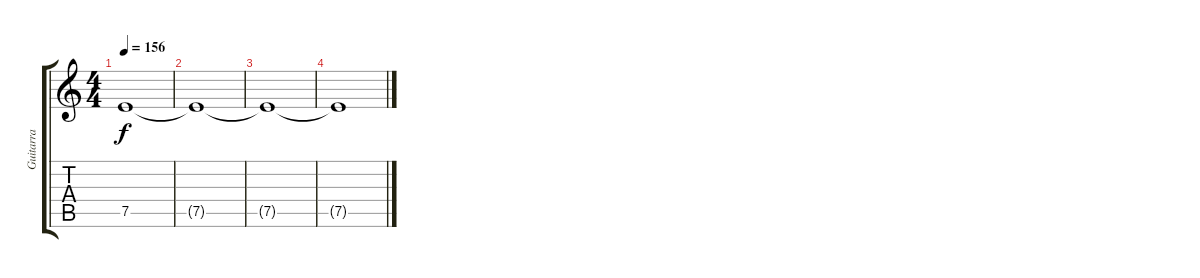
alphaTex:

\track ("Guitarra" "Guitarra") {instrument distortionguitar}
\staff {score tabs}
\tuning (E4 B3 G3 D3 A2 E2) {hide}
\ts (4 4)
\tempo 156
\clef g2
\ks c
7.5.1{dy f} |
7.5{t}.1{volume 0} |
7.5{t}.1 |
7.5{t}.1
